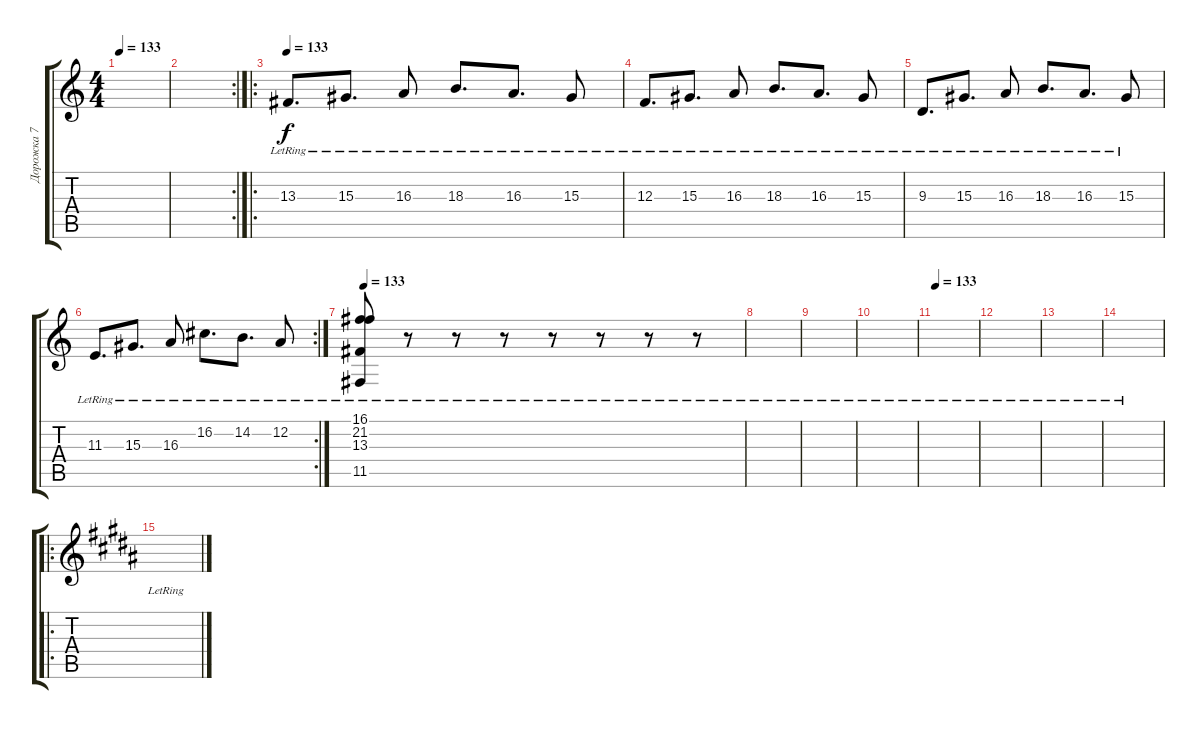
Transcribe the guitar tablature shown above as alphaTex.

\track ("Дорожка 7" "Дорожка 7") {instrument tremolostrings}
\staff {score tabs}
\tuning (D4 A3 F3 C3 G2 D2) {hide}
\ts (4 4)
\tempo 133
\clef g2
\ks c
|
\rc 2
|
\ro
\tempo 133
13.3{lr}.8{d instrument pad1newage} 15.3{lr}.8{d} 16.3{lr}.8 18.3{lr}.8{d} 16.3{lr}.8{d} 15.3{lr}.8 |
12.3{lr}.8{d} 15.3{lr}.8{d} 16.3{lr}.8 18.3{lr}.8{d} 16.3{lr}.8{d} 15.3{lr}.8 |
9.3{lr}.8{d} 15.3{lr}.8{d} 16.3{lr}.8 18.3{lr}.8{d} 16.3{lr}.8{d} 15.3{lr}.8 |
\rc 2
11.3{lr}.8{d} 15.3{lr}.8{d} 16.3{lr}.8 16.2{lr}.8{d} 14.2{lr}.8{d} 12.2{lr}.8 |
\tempo 133
(16.1{lr} 21.2{lr} 13.3{lr} 11.5{lr}).8{volume 15 instrument stringensemble1} r.8 r.8 r.8 r.8 r.8 r.8 r.8 |
|
|
|
\tempo 133
|
|
|
|
\ro
\ks g#minor
